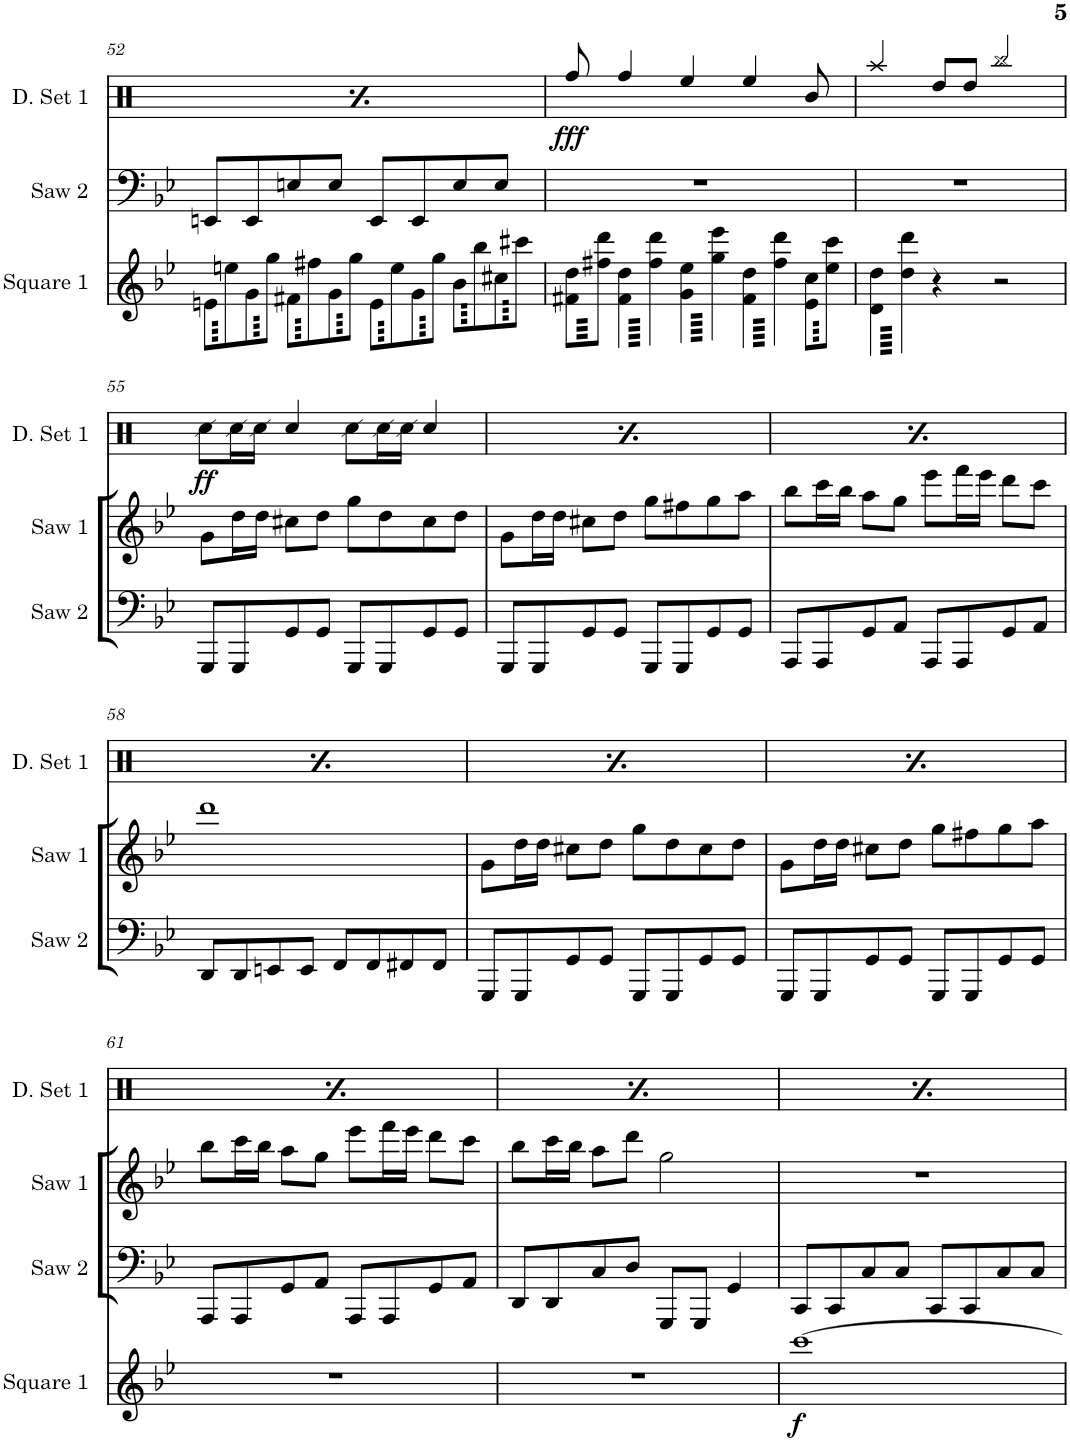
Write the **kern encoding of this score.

**kern	**kern	**dynam	**kern	**kern	**kern	**dynam
*part5	*part4	*part4	*part3	*part2	*part1	*part1
*staff5	*staff4	*staff4	*staff3	*staff2	*staff1	*staff1
*I"Square 1 Echo	*I"Square Synthesizer 1	*	*I"Saw Synthesizer 2	*I"Saw Synthesizer 1	*I"Drumset 1	*
*I'Square 1 Echo	*I'Square 1	*	*I'Saw 2	*I'Saw 1	*I'D. Set 1	*
!!LO:PB:g=z
*clefG2	*clefG2	*	*clefF4	*clefG2	*clefX	*
*k[b-e-]	*k[b-e-]	*	*k[b-e-]	*k[b-e-]	*k[]	*
*M4/4	*M4/4	*	*M4/4	*M4/4	*M4/4	*
*met(c)	*met(c)	*	*met(c)	*met(c)	*met(c)	*
=52	=52	=52	=52	=52	=52	=52
!	!	!	!	!	!	!LO:DY:b
*	*tremolo	*	*	*	*	*
32en\LLL	64en\LLLL	.	8EEn/L	1r	8Rcc\L	ff
.	64een\	.	.	.	.	.
32een\	64en\	.	.	.	.	.
.	64een\	.	.	.	.	.
32e\	64en\	.	.	.	.	.
.	64een\	.	.	.	.	.
32ee\JJ	64en\	.	.	.	.	.
.	64een\JJJJ	.	.	.	.	.
32g\LL	64g\LLLL	.	8EE/	.	16Rcc\L	.
.	64gg\	.	.	.	.	.
32gg\	64g\	.	.	.	.	.
.	64gg\	.	.	.	.	.
32g\	64g\	.	.	.	16Rcc\JJ	.
.	64gg\	.	.	.	.	.
32gg\JJJ	64g\	.	.	.	.	.
.	64gg\JJJJ	.	.	.	.	.
32f#X\LLL	64f#X\LLLL	.	8En/	.	4Rcc/	.
.	64ff#X\	.	.	.	.	.
32ff#X\	64f#X\	.	.	.	.	.
.	64ff#X\	.	.	.	.	.
32f#\	64f#X\	.	.	.	.	.
.	64ff#X\	.	.	.	.	.
32ff#\JJ	64f#X\	.	.	.	.	.
.	64ff#X\JJJJ	.	.	.	.	.
32g\LL	64g\LLLL	.	8E/J	.	.	.
.	64gg\	.	.	.	.	.
32gg\	64g\	.	.	.	.	.
.	64gg\	.	.	.	.	.
32g\	64g\	.	.	.	.	.
.	64gg\	.	.	.	.	.
32gg\JJJ	64g\	.	.	.	.	.
.	64gg\JJJJ	.	.	.	.	.
32e\LLL	64e\LLLL	.	8EE/L	.	8Rcc\L	.
.	64ee\	.	.	.	.	.
32ee\	64e\	.	.	.	.	.
.	64ee\	.	.	.	.	.
32e\	64e\	.	.	.	.	.
.	64ee\	.	.	.	.	.
32ee\JJ	64e\	.	.	.	.	.
.	64ee\JJJJ	.	.	.	.	.
32g\LL	64g\LLLL	.	8EE/	.	16Rcc\L	.
.	64gg\	.	.	.	.	.
32gg\	64g\	.	.	.	.	.
.	64gg\	.	.	.	.	.
32g\	64g\	.	.	.	16Rcc\JJ	.
.	64gg\	.	.	.	.	.
32gg\JJJ	64g\	.	.	.	.	.
.	64gg\JJJJ	.	.	.	.	.
32b-\LLL	64b-\LLLL	.	8E/	.	4Rcc/	.
.	64bb-\	.	.	.	.	.
32bb-\	64b-\	.	.	.	.	.
.	64bb-\	.	.	.	.	.
32b-\	64b-\	.	.	.	.	.
.	64bb-\	.	.	.	.	.
32bb-\JJ	64b-\	.	.	.	.	.
.	64bb-\JJJJ	.	.	.	.	.
32dd-X\LL	64cc#X\LLLL	.	8E/J	.	.	.
.	64ccc#X\	.	.	.	.	.
32ddd-X\	64cc#X\	.	.	.	.	.
.	64ccc#X\	.	.	.	.	.
32dd-\	64cc#X\	.	.	.	.	.
.	64ccc#X\	.	.	.	.	.
32ddd-\JJJ	64cc#X\	.	.	.	.	.
.	64ccc#X\JJJJ	.	.	.	.	.
=53	=53	=53	=53	=53	=53	=53
!	!	!	!	!	!	!LO:DY:b
32f#X\ 32dd\LLL	64f#X\ 64dd\LLLL	.	1r	1r	8Rff/	fff
.	64ff#X\ 64ddd\	.	.	.	.	.
32ff#X\ 32ddd\	64f#X\ 64dd\	.	.	.	.	.
.	64ff#X\ 64ddd\	.	.	.	.	.
32f#\ 32dd\	64f#X\ 64dd\	.	.	.	.	.
.	64ff#X\ 64ddd\	.	.	.	.	.
32ff#\ 32ddd\JJ	64f#X\ 64dd\	.	.	.	.	.
.	64ff#X\ 64ddd\JJJJ	.	.	.	.	.
32f#\ 32dd\LL	128f#\ 128dd\LLLLL	.	.	.	4Rff/	.
.	128ff#\ 128ddd\	.	.	.	.	.
.	128f#\ 128dd\	.	.	.	.	.
.	128ff#\ 128ddd\	.	.	.	.	.
32ff#\ 32ddd\	128f#\ 128dd\	.	.	.	.	.
.	128ff#\ 128ddd\	.	.	.	.	.
.	128f#\ 128dd\	.	.	.	.	.
.	128ff#\ 128ddd\	.	.	.	.	.
32f#\ 32dd\	128f#\ 128dd\	.	.	.	.	.
.	128ff#\ 128ddd\	.	.	.	.	.
.	128f#\ 128dd\	.	.	.	.	.
.	128ff#\ 128ddd\	.	.	.	.	.
32ff#\ 32ddd\JJJ	128f#\ 128dd\	.	.	.	.	.
.	128ff#\ 128ddd\	.	.	.	.	.
.	128f#\ 128dd\	.	.	.	.	.
.	128ff#\ 128ddd\	.	.	.	.	.
32f#\ 32dd\LLL	128f#\ 128dd\	.	.	.	.	.
.	128ff#\ 128ddd\	.	.	.	.	.
.	128f#\ 128dd\	.	.	.	.	.
.	128ff#\ 128ddd\	.	.	.	.	.
32ff#\ 32ddd\	128f#\ 128dd\	.	.	.	.	.
.	128ff#\ 128ddd\	.	.	.	.	.
.	128f#\ 128dd\	.	.	.	.	.
.	128ff#\ 128ddd\	.	.	.	.	.
32f#\ 32dd\	128f#\ 128dd\	.	.	.	.	.
.	128ff#\ 128ddd\	.	.	.	.	.
.	128f#\ 128dd\	.	.	.	.	.
.	128ff#\ 128ddd\	.	.	.	.	.
32ff#\ 32ddd\JJ	128f#\ 128dd\	.	.	.	.	.
.	128ff#\ 128ddd\	.	.	.	.	.
.	128f#\ 128dd\	.	.	.	.	.
.	128ff#\ 128ddd\JJJJJ	.	.	.	.	.
32g\ 32ee-\LL	128g\ 128ee-\LLLLL	.	.	.	4Ree/	.
.	128gg\ 128eee-\	.	.	.	.	.
.	128g\ 128ee-\	.	.	.	.	.
.	128gg\ 128eee-\	.	.	.	.	.
32gg\ 32eee-\	128g\ 128ee-\	.	.	.	.	.
.	128gg\ 128eee-\	.	.	.	.	.
.	128g\ 128ee-\	.	.	.	.	.
.	128gg\ 128eee-\	.	.	.	.	.
32g\ 32ee-\	128g\ 128ee-\	.	.	.	.	.
.	128gg\ 128eee-\	.	.	.	.	.
.	128g\ 128ee-\	.	.	.	.	.
.	128gg\ 128eee-\	.	.	.	.	.
32gg\ 32eee-\JJJ	128g\ 128ee-\	.	.	.	.	.
.	128gg\ 128eee-\	.	.	.	.	.
.	128g\ 128ee-\	.	.	.	.	.
.	128gg\ 128eee-\	.	.	.	.	.
32g\ 32ee-\LLL	128g\ 128ee-\	.	.	.	.	.
.	128gg\ 128eee-\	.	.	.	.	.
.	128g\ 128ee-\	.	.	.	.	.
.	128gg\ 128eee-\	.	.	.	.	.
32gg\ 32eee-\	128g\ 128ee-\	.	.	.	.	.
.	128gg\ 128eee-\	.	.	.	.	.
.	128g\ 128ee-\	.	.	.	.	.
.	128gg\ 128eee-\	.	.	.	.	.
32g\ 32ee-\	128g\ 128ee-\	.	.	.	.	.
.	128gg\ 128eee-\	.	.	.	.	.
.	128g\ 128ee-\	.	.	.	.	.
.	128gg\ 128eee-\	.	.	.	.	.
32gg\ 32eee-\JJ	128g\ 128ee-\	.	.	.	.	.
.	128gg\ 128eee-\	.	.	.	.	.
.	128g\ 128ee-\	.	.	.	.	.
.	128gg\ 128eee-\JJJJJ	.	.	.	.	.
32f#\ 32dd\LL	128f#\ 128dd\LLLLL	.	.	.	4Ree/	.
.	128ff#\ 128ddd\	.	.	.	.	.
.	128f#\ 128dd\	.	.	.	.	.
.	128ff#\ 128ddd\	.	.	.	.	.
32ff#\ 32ddd\	128f#\ 128dd\	.	.	.	.	.
.	128ff#\ 128ddd\	.	.	.	.	.
.	128f#\ 128dd\	.	.	.	.	.
.	128ff#\ 128ddd\	.	.	.	.	.
32f#\ 32dd\	128f#\ 128dd\	.	.	.	.	.
.	128ff#\ 128ddd\	.	.	.	.	.
.	128f#\ 128dd\	.	.	.	.	.
.	128ff#\ 128ddd\	.	.	.	.	.
32ff#\ 32ddd\JJJ	128f#\ 128dd\	.	.	.	.	.
.	128ff#\ 128ddd\	.	.	.	.	.
.	128f#\ 128dd\	.	.	.	.	.
.	128ff#\ 128ddd\	.	.	.	.	.
32f#\ 32dd\LLL	128f#\ 128dd\	.	.	.	.	.
.	128ff#\ 128ddd\	.	.	.	.	.
.	128f#\ 128dd\	.	.	.	.	.
.	128ff#\ 128ddd\	.	.	.	.	.
32ff#\ 32ddd\	128f#\ 128dd\	.	.	.	.	.
.	128ff#\ 128ddd\	.	.	.	.	.
.	128f#\ 128dd\	.	.	.	.	.
.	128ff#\ 128ddd\	.	.	.	.	.
32f#\ 32dd\	128f#\ 128dd\	.	.	.	.	.
.	128ff#\ 128ddd\	.	.	.	.	.
.	128f#\ 128dd\	.	.	.	.	.
.	128ff#\ 128ddd\	.	.	.	.	.
32ff#\ 32ddd\JJ	128f#\ 128dd\	.	.	.	.	.
.	128ff#\ 128ddd\	.	.	.	.	.
.	128f#\ 128dd\	.	.	.	.	.
.	128ff#\ 128ddd\JJJJJ	.	.	.	.	.
32e-\ 32cc\LL	64e-\ 64cc\LLLL	.	.	.	8R/	.
.	.	.	.	.	.	.
.	64ee-\ 64ccc\	.	.	.	.	.
.	.	.	.	.	.	.
32ee-\ 32ccc\	64e-\ 64cc\	.	.	.	.	.
.	.	.	.	.	.	.
.	64ee-\ 64ccc\	.	.	.	.	.
.	.	.	.	.	.	.
32e-\ 32cc\	64e-\ 64cc\	.	.	.	.	.
.	.	.	.	.	.	.
.	64ee-\ 64ccc\	.	.	.	.	.
.	.	.	.	.	.	.
32ee-\ 32ccc\JJJ	64e-\ 64cc\	.	.	.	.	.
.	.	.	.	.	.	.
.	64ee-\ 64ccc\JJJJ	.	.	.	.	.
.	.	.	.	.	.	.
=54	=54	=54	=54	=54	=54	=54
32d\ 32dd\LLL	128d\ 128dd\LLLLL	.	1r	1r	4Raa/	.
.	128dd\ 128ddd\	.	.	.	.	.
.	128d\ 128dd\	.	.	.	.	.
.	128dd\ 128ddd\	.	.	.	.	.
32dd\ 32ddd\	128d\ 128dd\	.	.	.	.	.
.	128dd\ 128ddd\	.	.	.	.	.
.	128d\ 128dd\	.	.	.	.	.
.	128dd\ 128ddd\	.	.	.	.	.
32d\ 32dd\	128d\ 128dd\	.	.	.	.	.
.	128dd\ 128ddd\	.	.	.	.	.
.	128d\ 128dd\	.	.	.	.	.
.	128dd\ 128ddd\	.	.	.	.	.
32dd\ 32ddd\JJ	128d\ 128dd\	.	.	.	.	.
.	128dd\ 128ddd\	.	.	.	.	.
.	128d\ 128dd\	.	.	.	.	.
.	128dd\ 128ddd\	.	.	.	.	.
32d\ 32dd\LL	128d\ 128dd\	.	.	.	.	.
.	128dd\ 128ddd\	.	.	.	.	.
.	128d\ 128dd\	.	.	.	.	.
.	128dd\ 128ddd\	.	.	.	.	.
32dd\ 32ddd\	128d\ 128dd\	.	.	.	.	.
.	128dd\ 128ddd\	.	.	.	.	.
.	128d\ 128dd\	.	.	.	.	.
.	128dd\ 128ddd\	.	.	.	.	.
32d\ 32dd\	128d\ 128dd\	.	.	.	.	.
.	128dd\ 128ddd\	.	.	.	.	.
.	128d\ 128dd\	.	.	.	.	.
.	128dd\ 128ddd\	.	.	.	.	.
32dd\ 32ddd\JJJ	128d\ 128dd\	.	.	.	.	.
.	128dd\ 128ddd\	.	.	.	.	.
.	128d\ 128dd\	.	.	.	.	.
.	128dd\ 128ddd\JJJJJ	.	.	.	.	.
*	*Xtremolo	*	*	*	*	*
4r	4r	.	.	.	8Rdd/L	.
.	.	.	.	.	.	.
.	.	.	.	.	.	.
.	.	.	.	.	.	.
.	.	.	.	.	.	.
.	.	.	.	.	.	.
.	.	.	.	.	.	.
.	.	.	.	.	.	.
.	.	.	.	.	.	.
.	.	.	.	.	.	.
.	.	.	.	.	.	.
.	.	.	.	.	.	.
.	.	.	.	.	.	.
.	.	.	.	.	.	.
.	.	.	.	.	.	.
.	.	.	.	.	.	.
.	.	.	.	.	8Rdd/J	.
2r	2r	.	.	.	2Rbb/	.
!!LO:LB:g=z
=55	=55	=55	=55	=55	=55	=55
!	!	!	!	!	!	!LO:DY:b
1r	1r	.	8GGG/L	8g\L	8Rcc\L	ff
.	.	.	8GGG/	16dd\L	16Rcc\L	.
.	.	.	.	16dd\JJ	16Rcc\JJ	.
.	.	.	8GG/	8cc#X\L	4Rcc/	.
.	.	.	8GG/J	8dd\J	.	.
.	.	.	8GGG/L	8gg\L	8Rcc\L	.
.	.	.	8GGG/	8dd\	16Rcc\L	.
.	.	.	.	.	16Rcc\JJ	.
.	.	.	8GG/	8cc#\	4Rcc/	.
.	.	.	8GG/J	8dd\J	.	.
=56	=56	=56	=56	=56	=56	=56
!	!	!	!	!	!	!LO:DY:b
1r	1r	.	8GGG/L	8g\L	8Rcc\L	ff
.	.	.	8GGG/	16dd\L	16Rcc\L	.
.	.	.	.	16dd\JJ	16Rcc\JJ	.
.	.	.	8GG/	8cc#X\L	4Rcc/	.
.	.	.	8GG/J	8dd\J	.	.
.	.	.	8GGG/L	8gg\L	8Rcc\L	.
.	.	.	8GGG/	8ff#X\	16Rcc\L	.
.	.	.	.	.	16Rcc\JJ	.
.	.	.	8GG/	8gg\	4Rcc/	.
.	.	.	8GG/J	8aa\J	.	.
=57	=57	=57	=57	=57	=57	=57
!	!	!	!	!	!	!LO:DY:b
1r	1r	.	8AAA/L	8bb-\L	8Rcc\L	ff
.	.	.	8AAA/	16ccc\L	16Rcc\L	.
.	.	.	.	16bb-\JJ	16Rcc\JJ	.
.	.	.	8GG/	8aa\L	4Rcc/	.
.	.	.	8AA/J	8gg\J	.	.
.	.	.	8AAA/L	8eee-\L	8Rcc\L	.
.	.	.	8AAA/	16fff\L	16Rcc\L	.
.	.	.	.	16eee-\JJ	16Rcc\JJ	.
.	.	.	8GG/	8ddd\L	4Rcc/	.
.	.	.	8AA/J	8ccc\J	.	.
!!LO:LB:g=z
=58	=58	=58	=58	=58	=58	=58
!	!	!	!	!	!	!LO:DY:b
1r	1r	.	8DD/L	1ddd	8Rcc\L	ff
.	.	.	8DD/	.	16Rcc\L	.
.	.	.	.	.	16Rcc\JJ	.
.	.	.	8EEn/	.	4Rcc/	.
.	.	.	8EE/J	.	.	.
.	.	.	8FF/L	.	8Rcc\L	.
.	.	.	8FF/	.	16Rcc\L	.
.	.	.	.	.	16Rcc\JJ	.
.	.	.	8FF#X/	.	4Rcc/	.
.	.	.	8FF#/J	.	.	.
=59	=59	=59	=59	=59	=59	=59
!	!	!	!	!	!	!LO:DY:b
1r	1r	.	8GGG/L	8g\L	8Rcc\L	ff
.	.	.	8GGG/	16dd\L	16Rcc\L	.
.	.	.	.	16dd\JJ	16Rcc\JJ	.
.	.	.	8GG/	8cc#X\L	4Rcc/	.
.	.	.	8GG/J	8dd\J	.	.
.	.	.	8GGG/L	8gg\L	8Rcc\L	.
.	.	.	8GGG/	8dd\	16Rcc\L	.
.	.	.	.	.	16Rcc\JJ	.
.	.	.	8GG/	8cc#\	4Rcc/	.
.	.	.	8GG/J	8dd\J	.	.
=60	=60	=60	=60	=60	=60	=60
!	!	!	!	!	!	!LO:DY:b
1r	1r	.	8GGG/L	8g\L	8Rcc\L	ff
.	.	.	8GGG/	16dd\L	16Rcc\L	.
.	.	.	.	16dd\JJ	16Rcc\JJ	.
.	.	.	8GG/	8cc#X\L	4Rcc/	.
.	.	.	8GG/J	8dd\J	.	.
.	.	.	8GGG/L	8gg\L	8Rcc\L	.
.	.	.	8GGG/	8ff#X\	16Rcc\L	.
.	.	.	.	.	16Rcc\JJ	.
.	.	.	8GG/	8gg\	4Rcc/	.
.	.	.	8GG/J	8aa\J	.	.
!!LO:LB:g=z
=61	=61	=61	=61	=61	=61	=61
!	!	!	!	!	!	!LO:DY:b
1r	1r	.	8AAA/L	8bb-\L	8Rcc\L	ff
.	.	.	8AAA/	16ccc\L	16Rcc\L	.
.	.	.	.	16bb-\JJ	16Rcc\JJ	.
.	.	.	8GG/	8aa\L	4Rcc/	.
.	.	.	8AA/J	8gg\J	.	.
.	.	.	8AAA/L	8eee-\L	8Rcc\L	.
.	.	.	8AAA/	16fff\L	16Rcc\L	.
.	.	.	.	16eee-\JJ	16Rcc\JJ	.
.	.	.	8GG/	8ddd\L	4Rcc/	.
.	.	.	8AA/J	8ccc\J	.	.
=62	=62	=62	=62	=62	=62	=62
!	!	!	!	!	!	!LO:DY:b
1r	1r	.	8DD/L	8bb-\L	8Rcc\L	ff
.	.	.	8DD/	16ccc\L	16Rcc\L	.
.	.	.	.	16bb-\JJ	16Rcc\JJ	.
.	.	.	8C/	8aa\L	4Rcc/	.
.	.	.	8D/J	8ddd\J	.	.
.	.	.	8GGG/L	2gg\	8Rcc\L	.
.	.	.	8GGG/J	.	16Rcc\L	.
.	.	.	.	.	16Rcc\JJ	.
.	.	.	4GG/	.	4Rcc/	.
=63	=63	=63	=63	=63	=63	=63
!	!	!LO:DY:b	!	!	!	!LO:DY:b
1r	[1ccc	f	8CC/L	1r	8Rcc\L	ff
.	.	.	8CC/	.	16Rcc\L	.
.	.	.	.	.	16Rcc\JJ	.
.	.	.	8C/	.	4Rcc/	.
.	.	.	8C/J	.	.	.
.	.	.	8CC/L	.	8Rcc\L	.
.	.	.	8CC/	.	16Rcc\L	.
.	.	.	.	.	16Rcc\JJ	.
.	.	.	8C/	.	4Rcc/	.
.	.	.	8C/J	.	.	.
=	=	=	=	=	=	=
*-	*-	*-	*-	*-	*-	*-
